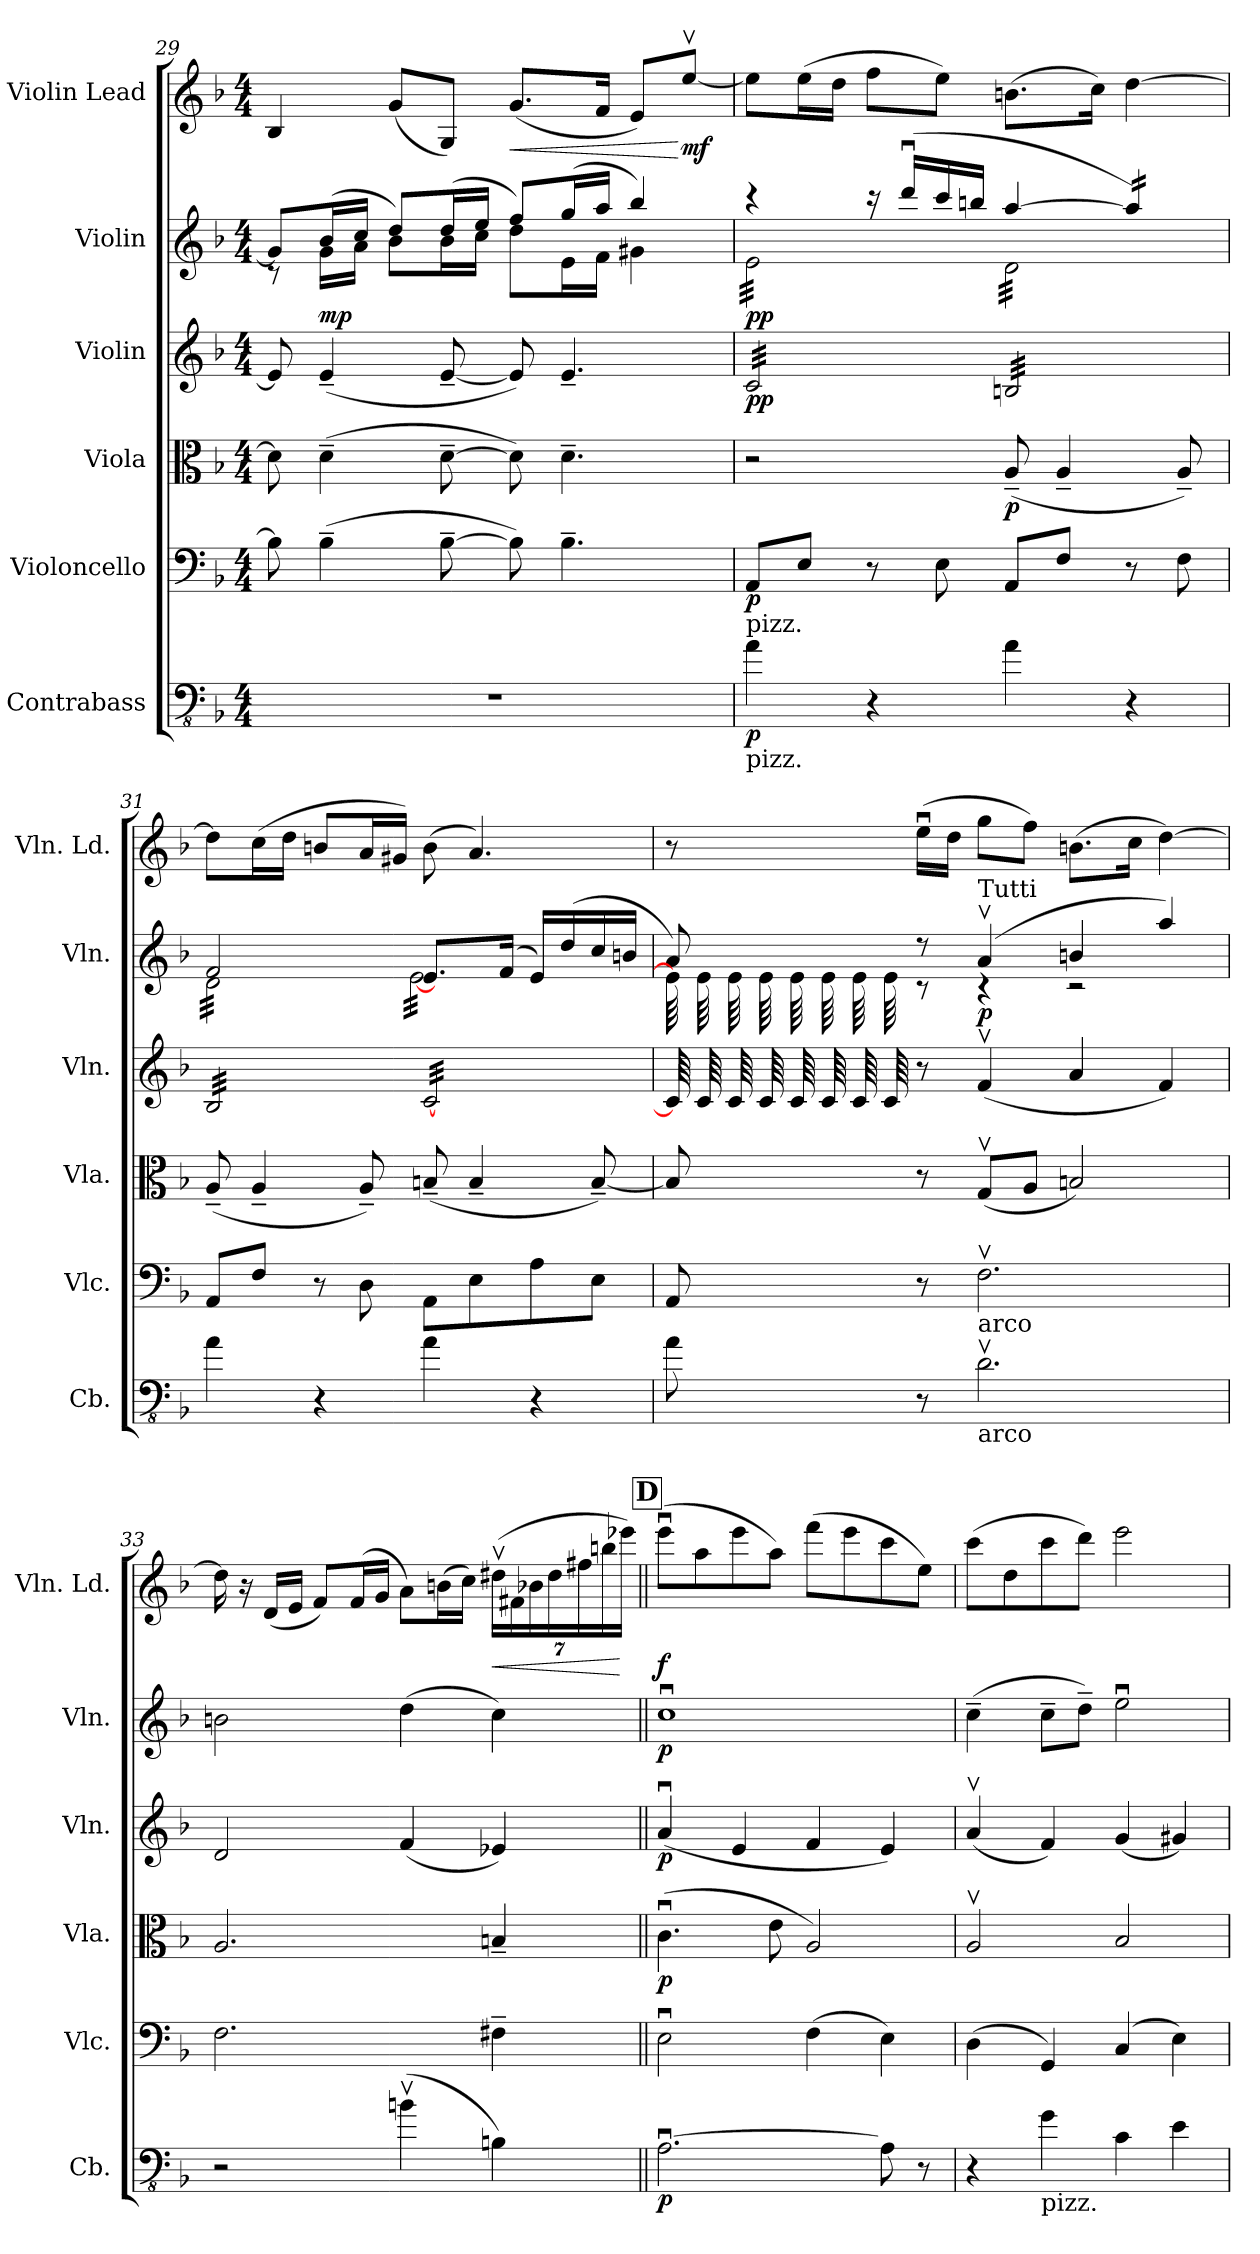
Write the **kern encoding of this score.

**kern	**dynam	**kern	**dynam	**kern	**dynam	**kern	**dynam	**kern	**dynam	**kern	**dynam
*part6	*part6	*part5	*part5	*part4	*part4	*part3	*part3	*part2	*part2	*part1	*part1
*staff6	*staff6	*staff5	*staff5	*staff4	*staff4	*staff3	*staff3	*staff2	*staff2	*staff1	*staff1
*I"Contrabass	*	*I"Violoncello	*	*I"Viola	*	*I"Violin	*	*I"Violin	*	*I"Violin Lead	*
*I'Cb.	*	*I'Vlc.	*	*I'Vla.	*	*I'Vln.	*	*I'Vln.	*	*I'Vln. Ld.	*
*clefFv4	*	*clefF4	*	*clefC3	*	*clefG2	*	*clefG2	*	*clefG2	*
*ITrd7c12	*	*	*	*	*	*	*	*	*	*	*
*k[b-]	*	*k[b-]	*	*k[b-]	*	*k[b-]	*	*k[b-]	*	*k[b-]	*
*M4/4	*	*M4/4	*	*M4/4	*	*M4/4	*	*M4/4	*	*M4/4	*
=29	=29	=29	=29	=29	=29	=29	=29	=29	=29	=29	=29
*	*	*	*	*	*	*	*	*^	*	*	*
1r	.	8B-]	.	8d]	.	8e]	.	8gL]	8r	.	4B-	.
!	!	!	!	!	!	!	!	!	!	!LO:DY:b	!	!
.	.	(4B-~	.	(4d~	.	(4e~	.	(16b-L	16gLL	mp	.	.
.	.	.	.	.	.	.	.	16ccJJ	16aJJ	.	.	.
.	.	.	.	.	.	.	.	8ddL)	8b-L	.	(8gL	.
.	.	[8B-~	.	[8d~	.	[8e~	.	(16ddL	16b-L	.	8GJ)	.
.	.	.	.	.	.	.	.	16eeJJ	16ccJJ	.	.	.
!	!	!	!	!	!	!	!	!	!	!	!	!LO:HP:b
.	.	8B-])	.	8d])	.	8e])	.	8ffL)	8ddL	.	(8.gL	<
.	.	4.B-~	.	4.d~	.	4.e~	.	(16ggL	16eL	.	.	.
.	.	.	.	.	.	.	.	16aaJJ	16fJJ	.	16fJk	.
.	.	.	.	.	.	.	.	4bb-)	4g#X	.	8eL)	.
!	!	!	!	!	!	!	!	!	!	!	!	!LO:DY:n=1:b
.	.	.	.	.	.	.	.	.	.	.	[8eevJ	[ mf
=30	=30	=30	=30	=30	=30	=30	=30	=30	=30	=30	=30	=30
!	!	!LO:TX:b:t=pizz.	!	!	!	!	!	!	!	!	!	!
!LO:TX:b:t=pizz.	!	!	!	!	!	!	!	!	!	!	!	!
!	!LO:DY:b	!	!LO:DY:b	!	!	!	!LO:DY:b	!	!	!LO:DY:b	!	!
*	*	*	*	*	*	*tremolo	*	*	*	*	*	*
*	*	*	*	*	*	*	*	*tremolo	*	*	*	*
4AA	p	8AAL	p	2r	.	32cLLL	pp	4r	32eLLL	pp	8eeL]	.
.	.	.	.	.	.	32c	.	.	32e	.	.	.
.	.	.	.	.	.	32c	.	.	32e	.	.	.
.	.	.	.	.	.	32c	.	.	32e	.	.	.
.	.	8EJ	.	.	.	32c	.	.	32e	.	(16eeL	.
.	.	.	.	.	.	32c	.	.	32e	.	.	.
.	.	.	.	.	.	32c	.	.	32e	.	16ddJJ	.
.	.	.	.	.	.	32c	.	.	32e	.	.	.
4r	.	8r	.	.	.	32c	.	16r	32e	.	8ffL	.
.	.	.	.	.	.	32c	.	.	32e	.	.	.
.	.	.	.	.	.	32c	.	(16ddduLL	32e	.	.	.
.	.	.	.	.	.	32c	.	.	32e	.	.	.
.	.	8E	.	.	.	32c	.	16ccc	32e	.	8eeJ)	.
.	.	.	.	.	.	32c	.	.	32e	.	.	.
.	.	.	.	.	.	32c	.	16bbnJJ	32e	.	.	.
.	.	.	.	.	.	32cJJJ	.	.	32eJJJ	.	.	.
!	!	!	!	!	!LO:DY:b	!	!	!	!	!	!	!
4AA	.	8AAL	.	(8A~	p	32BnLLL	.	[4aa	32dLLL	.	(8.bnL	.
.	.	.	.	.	.	32Bn	.	.	32d	.	.	.
.	.	.	.	.	.	32Bn	.	.	32d	.	.	.
.	.	.	.	.	.	32Bn	.	.	32d	.	.	.
.	.	8FJ	.	4A~	.	32Bn	.	.	32d	.	.	.
.	.	.	.	.	.	32Bn	.	.	32d	.	.	.
.	.	.	.	.	.	32Bn	.	.	32d	.	16ccJk)	.
.	.	.	.	.	.	32Bn	.	.	32d	.	.	.
4r	.	8r	.	.	.	32Bn	.	16aaLL])	32d	.	[4dd	.
.	.	.	.	.	.	32Bn	.	.	32d	.	.	.
.	.	.	.	.	.	32Bn	.	(16ff	32d	.	.	.
.	.	.	.	.	.	32Bn	.	.	32d	.	.	.
.	.	8F	.	8A~)	.	32Bn	.	16ee	32d	.	.	.
.	.	.	.	.	.	32Bn	.	.	32d	.	.	.
.	.	.	.	.	.	32Bn	.	16ddJJ	32d	.	.	.
.	.	.	.	.	.	32BnJJJ	.	.	32dJJJ	.	.	.
=31	=31	=31	=31	=31	=31	=31	=31	=31	=31	=31	=31	=31
4AA	.	8AAL	.	(8A~	.	32B-LLL	.	2f)	32dLLL	.	8ddL]	.
.	.	.	.	.	.	32B-	.	.	32d	.	.	.
.	.	.	.	.	.	32B-	.	.	32d	.	.	.
.	.	.	.	.	.	32B-	.	.	32d	.	.	.
.	.	8FJ	.	4A~	.	32B-	.	.	32d	.	(16ccL	.
.	.	.	.	.	.	32B-	.	.	32d	.	.	.
.	.	.	.	.	.	32B-	.	.	32d	.	16ddJJ	.
.	.	.	.	.	.	32B-	.	.	32d	.	.	.
4r	.	8r	.	.	.	32B-	.	.	32d	.	8bnL	.
.	.	.	.	.	.	32B-	.	.	32d	.	.	.
.	.	.	.	.	.	32B-	.	.	32d	.	.	.
.	.	.	.	.	.	32B-	.	.	32d	.	.	.
.	.	8D	.	8A~)	.	32B-	.	.	32d	.	16aL	.
.	.	.	.	.	.	32B-	.	.	32d	.	.	.
.	.	.	.	.	.	32B-	.	.	32d	.	16g#XJJ)	.
.	.	.	.	.	.	32B-JJJ	.	.	32dJJJ	.	.	.
4AA	.	8AAL	.	(8Bn~	.	[32cLLL	.	8.eL	[32eLLL	.	(8b	.
.	.	.	.	.	.	32c	.	.	32e	.	.	.
.	.	.	.	.	.	32c	.	.	32e	.	.	.
.	.	.	.	.	.	32c	.	.	32e	.	.	.
.	.	8E	.	4B~	.	32c	.	.	32e	.	4.a)	.
.	.	.	.	.	.	32c	.	.	32e	.	.	.
.	.	.	.	.	.	32c	.	(16fJk	32e	.	.	.
.	.	.	.	.	.	32c	.	.	32e	.	.	.
4r	.	8A	.	.	.	32c	.	16eLL)	32e	.	.	.
.	.	.	.	.	.	32c	.	.	32e	.	.	.
.	.	.	.	.	.	32c	.	(16dd	32e	.	.	.
.	.	.	.	.	.	32c	.	.	32e	.	.	.
.	.	8EJ	.	[8B~)	.	32c	.	16cc	32e	.	.	.
.	.	.	.	.	.	32c	.	.	32e	.	.	.
.	.	.	.	.	.	32c	.	16bnJJ	32e	.	.	.
.	.	.	.	.	.	32cJJJ	.	.	32eJJJ	.	.	.
=32	=32	=32	=32	=32	=32	=32	=32	=32	=32	=32	=32	=32
8AA	.	8AA	.	8B]	.	64c]	.	8a)	64e]	.	8r	.
.	.	.	.	.	.	64c	.	.	64e	.	.	.
.	.	.	.	.	.	64c	.	.	64e	.	.	.
.	.	.	.	.	.	64c	.	.	64e	.	.	.
.	.	.	.	.	.	64c	.	.	64e	.	.	.
.	.	.	.	.	.	64c	.	.	64e	.	.	.
.	.	.	.	.	.	64c	.	.	64e	.	.	.
.	.	.	.	.	.	64c	.	.	64e	.	.	.
*	*	*	*	*	*	*	*	*Xtremolo	*	*	*	*
*	*	*	*	*	*	*Xtremolo	*	*	*	*	*	*
8r	.	8r	.	8r	.	8r	.	8r	8r	.	(16eeuLL	.
.	.	.	.	.	.	.	.	.	.	.	16ddJJ	.
!	!	!	!	!	!	!	!	!LO:TX:a:t=Tutti	!	!	!	!
!	!	!LO:TX:b:t=arco	!	!	!	!	!	!	!	!	!	!
!LO:TX:b:t=arco	!	!	!	!	!	!	!	!	!	!	!	!
!	!	!	!	!	!	!	!	!	!	!LO:DY:b	!	!
2.DDv	.	2.Fv	.	(8GvL	.	(4fv	.	(4av	4r	p	8ggL	.
.	.	.	.	8AJ	.	.	.	.	.	.	8ffJ)	.
.	.	.	.	2Bn)	.	4a	.	4bn	2r	.	(8.bnL	.
.	.	.	.	.	.	.	.	.	.	.	16ccJk	.
.	.	.	.	.	.	4f)	.	4aa)	.	.	[4dd)	.
*	*	*	*	*	*	*	*	*v	*v	*	*	*
=33	=33	=33	=33	=33	=33	=33	=33	=33	=33	=33	=33
2r	.	2.F	.	2.A	.	2d	.	2bn	.	16dd]	.
.	.	.	.	.	.	.	.	.	.	16r	.
.	.	.	.	.	.	.	.	.	.	(16dLL	.
.	.	.	.	.	.	.	.	.	.	16eJJ	.
.	.	.	.	.	.	.	.	.	.	8fL)	.
.	.	.	.	.	.	.	.	.	.	(16fL	.
.	.	.	.	.	.	.	.	.	.	16gJJ	.
(4BBnv	.	.	.	.	.	(4f	.	(4dd	.	8aL)	.
.	.	.	.	.	.	.	.	.	.	(16bnL	.
.	.	.	.	.	.	.	.	.	.	16ccJJ)	.
!	!	!	!	!	!	!	!	!	!	!	!LO:HP:b
4BBBn)	.	4F#X~	.	4Bn~	.	4e-X)	.	4cc)	.	(28dd#XvLL	<
.	.	.	.	.	.	.	.	.	.	28f#X	.
.	.	.	.	.	.	.	.	.	.	28b-X	.
.	.	.	.	.	.	.	.	.	.	28dd#	.
.	.	.	.	.	.	.	.	.	.	28ff#X	.
.	.	.	.	.	.	.	.	.	.	28bbn	.
.	.	.	.	.	.	.	.	.	.	28eee-XJJ)	[
!!LO:REH:place=s1:a:t=D
=34||	=34||	=34||	=34||	=34||	=34||	=34||	=34||	=34||	=34||	=34||	=34||
*k[]	*	*k[]	*	*k[]	*	*k[]	*	*k[]	*	*k[]	*
!	!LO:DY:b	!	!	!	!LO:DY:b	!	!LO:DY:b	!	!LO:DY:b	!	!LO:DY:b
[2.AAAu	p	2Eu	.	(4.cu	p	(4au	p	1ccu	p	(8eeeuL	f
.	.	.	.	.	.	.	.	.	.	8aa	.
.	.	.	.	.	.	4e	.	.	.	8eee	.
.	.	.	.	8e	.	.	.	.	.	8aaJ)	.
.	.	(4F	.	2A)	.	4f	.	.	.	(8fffL	.
.	.	.	.	.	.	.	.	.	.	8eee	.
8AAA]	.	4E)	.	.	.	4e)	.	.	.	8ccc	.
8r	.	.	.	.	.	.	.	.	.	8eeJ)	.
=35	=35	=35	=35	=35	=35	=35	=35	=35	=35	=35	=35
4r	.	(4D	.	2Av	.	(4av	.	(4cc~	.	(8cccL	.
.	.	.	.	.	.	.	.	.	.	8dd	.
!LO:TX:b:t=pizz.	!	!	!	!	!	!	!	!	!	!	!
4GG	.	4GG)	.	.	.	4f)	.	8cc~L	.	8ccc	.
.	.	.	.	.	.	.	.	8dd~J)	.	8dddJ)	.
4CC	.	(4C	.	2B	.	(4g	.	2eeu	.	2eee	.
4EE	.	4E)	.	.	.	4g#X)	.	.	.	.	.
=	=	=	=	=	=	=	=	=	=	=	=
*-	*-	*-	*-	*-	*-	*-	*-	*-	*-	*-	*-
